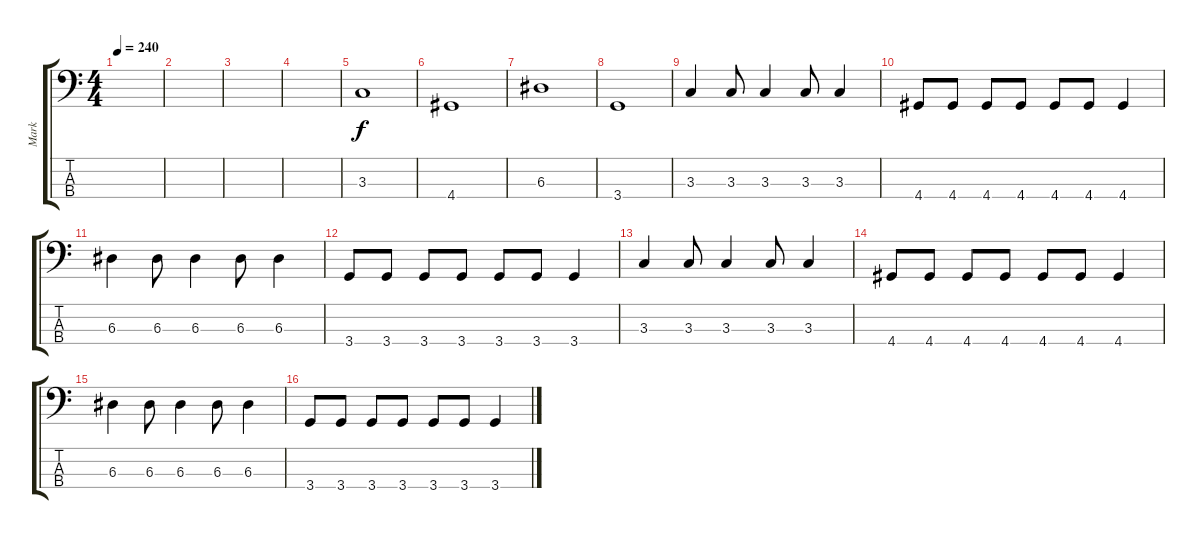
\track ("Mark" "Mark") {instrument electricbassfinger}
\staff {score tabs}
\tuning (G2 D2 A1 E1) {hide}
\ts (4 4)
\tempo 240
\clef f4
\ks c
|
|
|
|
3.3.1 |
4.4.1 |
6.3.1 |
3.4.1 |
3.3.4 3.3.8 3.3.4 3.3.8 3.3.4 |
4.4.8 4.4.8 4.4.8 4.4.8 4.4.8 4.4.8 4.4.4 |
6.3.4 6.3.8 6.3.4 6.3.8 6.3.4 |
3.4.8 3.4.8 3.4.8 3.4.8 3.4.8 3.4.8 3.4.4 |
3.3.4 3.3.8 3.3.4 3.3.8 3.3.4 |
4.4.8 4.4.8 4.4.8 4.4.8 4.4.8 4.4.8 4.4.4 |
6.3.4 6.3.8 6.3.4 6.3.8 6.3.4 |
3.4.8 3.4.8 3.4.8 3.4.8 3.4.8 3.4.8 3.4.4
